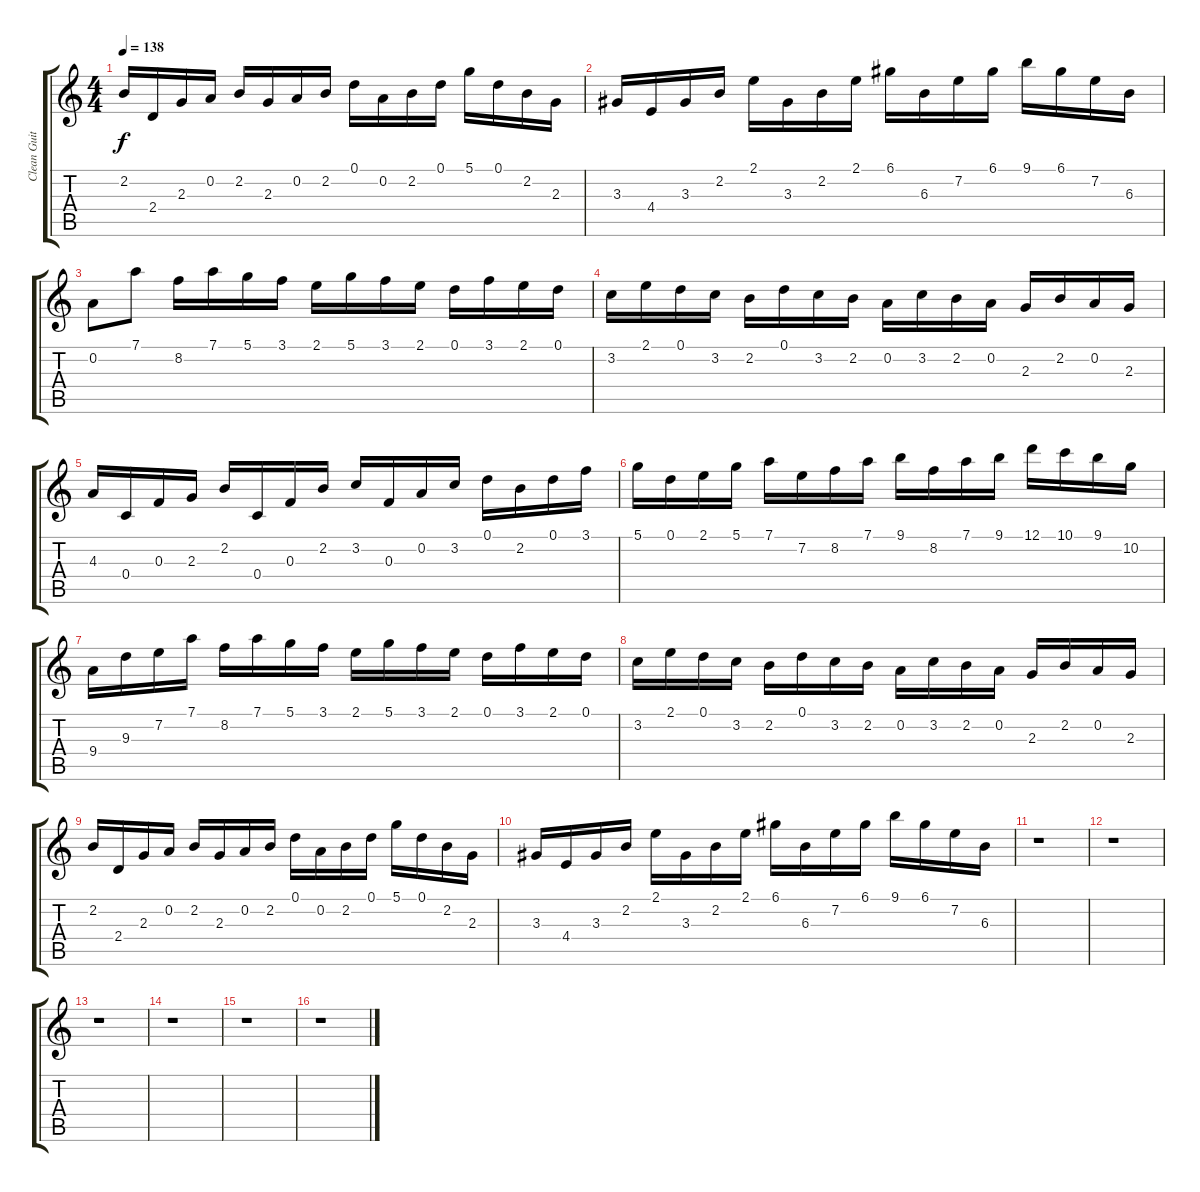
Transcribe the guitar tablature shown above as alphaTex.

\track ("Clean Guitar" "Clean Guit") {instrument electricguitarclean}
\staff {score tabs}
\tuning (D4 A3 F3 C3 G2 D2) {hide}
\ts (4 4)
\tempo 138
\clef g2
\ks c
2.2.16{dy f} 2.4.16 2.3.16 0.2.16 2.2.16 2.3.16 0.2.16 2.2.16 0.1.16 0.2.16 2.2.16 0.1.16 5.1.16 0.1.16 2.2.16 2.3.16 |
3.3.16 4.4.16 3.3.16 2.2.16 2.1.16 3.3.16 2.2.16 2.1.16 6.1.16 6.3.16 7.2.16 6.1.16 9.1.16 6.1.16 7.2.16 6.3.16 |
0.2.8 7.1.8 8.2.16 7.1.16 5.1.16 3.1.16 2.1.16 5.1.16 3.1.16 2.1.16 0.1.16 3.1.16 2.1.16 0.1.16 |
3.2.16 2.1.16 0.1.16 3.2.16 2.2.16 0.1.16 3.2.16 2.2.16 0.2.16 3.2.16 2.2.16 0.2.16 2.3.16 2.2.16 0.2.16 2.3.16 |
4.3.16 0.4.16 0.3.16 2.3.16 2.2.16 0.4.16 0.3.16 2.2.16 3.2.16 0.3.16 0.2.16 3.2.16 0.1.16 2.2.16 0.1.16 3.1.16 |
5.1.16 0.1.16 2.1.16 5.1.16 7.1.16 7.2.16 8.2.16 7.1.16 9.1.16 8.2.16 7.1.16 9.1.16 12.1.16 10.1.16 9.1.16 10.2.16 |
9.4.16 9.3.16 7.2.16 7.1.16 8.2.16 7.1.16 5.1.16 3.1.16 2.1.16 5.1.16 3.1.16 2.1.16 0.1.16 3.1.16 2.1.16 0.1.16 |
3.2.16 2.1.16 0.1.16 3.2.16 2.2.16 0.1.16 3.2.16 2.2.16 0.2.16 3.2.16 2.2.16 0.2.16 2.3.16 2.2.16 0.2.16 2.3.16 |
2.2.16 2.4.16 2.3.16 0.2.16 2.2.16 2.3.16 0.2.16 2.2.16 0.1.16 0.2.16 2.2.16 0.1.16 5.1.16 0.1.16 2.2.16 2.3.16 |
3.3.16 4.4.16 3.3.16 2.2.16 2.1.16 3.3.16 2.2.16 2.1.16 6.1.16 6.3.16 7.2.16 6.1.16 9.1.16 6.1.16 7.2.16 6.3.16 |
r.1 |
r.1 |
r.1 |
r.1 |
r.1 |
r.1
